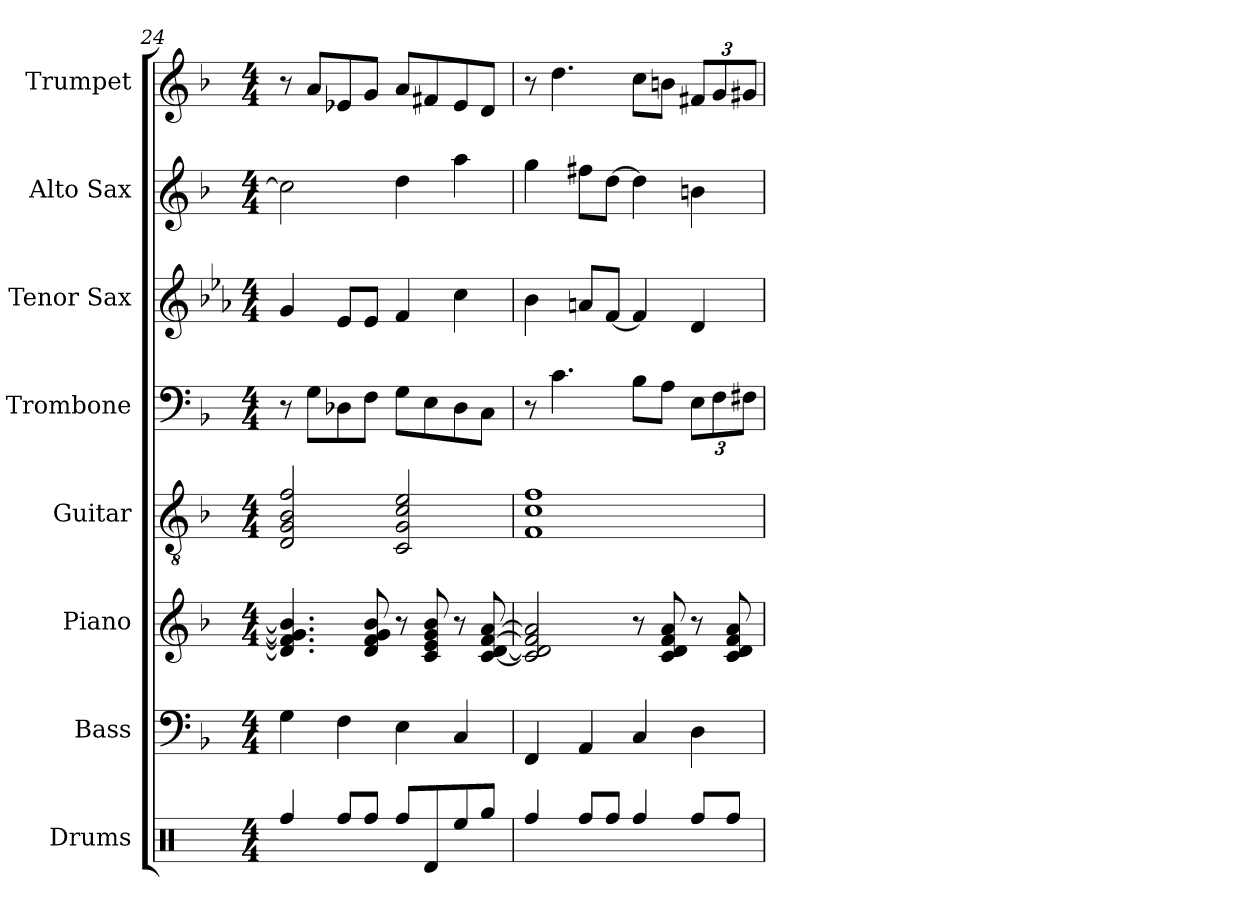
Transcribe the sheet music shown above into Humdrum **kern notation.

**kern	**kern	**kern	**kern	**kern	**kern	**kern	**kern
*part8	*part7	*part6	*part5	*part4	*part3	*part2	*part1
*staff8	*staff7	*staff6	*staff5	*staff4	*staff3	*staff2	*staff1
*I"Drums	*I"Bass	*I"Piano	*I"Guitar	*I"Trombone	*I"Tenor Sax	*I"Alto Sax	*I"Trumpet
*I'Drums	*I'Bass	*I'Piano	*I'Gtr.	*I'Tbn.	*I'Tenor	*I'Alto	*I'Tpt.
!!LO:PB:g=z
*clefX	*clefF4	*clefG2	*clefGv2	*clefF4	*clefG2	*clefG2	*clefG2
*	*ITrd7c12	*	*	*	*ITrd8c14	*ITrd5c9	*ITrd1c2
*k[]	*k[b-]	*k[b-]	*k[b-]	*k[b-]	*k[b-e-a-]	*k[b-e-a-d-]	*k[b-e-a-]
*M4/4	*M4/4	*M4/4	*M4/4	*M4/4	*M4/4	*M4/4	*M4/4
=24	=24	=24	=24	=24	=24	=24	=24
4Rff/	4GG\	4.d/] 4.f/] 4.g/] 4.b-/]	2D/ 2G/ 2B-/ 2f/	8r	4G/	2e-\]	8r
.	.	.	.	8G\L	.	.	8g/L
8Rff/L	4FF\	.	.	8D-X\	8E-/L	.	8d-X/
8Rff/J	.	8d/ 8f/ 8g/ 8b-/	.	8F\J	8E-/J	.	8f/J
8Rff/L	4EE\	8r	2C/ 2G/ 2c/ 2e/	8G\L	4F/	4f\	8g/L
8Rd/	.	8c/ 8e/ 8g/ 8b-/	.	8E\	.	.	8en/
8Ree/	4CC/	8r	.	8D-\	4c\	4cc\	8d-/
8Rgg/J	.	[8c/ [8d/ [8f/ [8a/	.	8C\J	.	.	8c/J
=25	=25	=25	=25	=25	=25	=25	=25
4Rff/	4FFF/	2c/] 2d/] 2f/] 2a/]	1F 1c 1f	8r	4B-\	4b-\	8r
.	.	.	.	4.c\	.	.	4.cc\
8Rff/L	4AAA/	.	.	.	8An/L	8an\L	.
8Rff/J	.	.	.	.	[8F/J	[8f\J	.
4Rff/	4CC/	8r	.	8B-\L	4F/]	4f\]	8b-\L
.	.	8c/ 8d/ 8f/ 8a/	.	8A\J	.	.	8an\J
*	*	*	*	*Xbrackettup	*	*	*Xbrackettup
8Rff/L	4DD\	8r	.	12E\L	4D/	4dn\	12en/L
.	.	.	.	12F\	.	.	12f/
8Rff/J	.	8c/ 8d/ 8f/ 8a/	.	.	.	.	.
.	.	.	.	12F#X\J	.	.	12f#X/J
=	=	=	=	=	=	=	=
*-	*-	*-	*-	*-	*-	*-	*-
